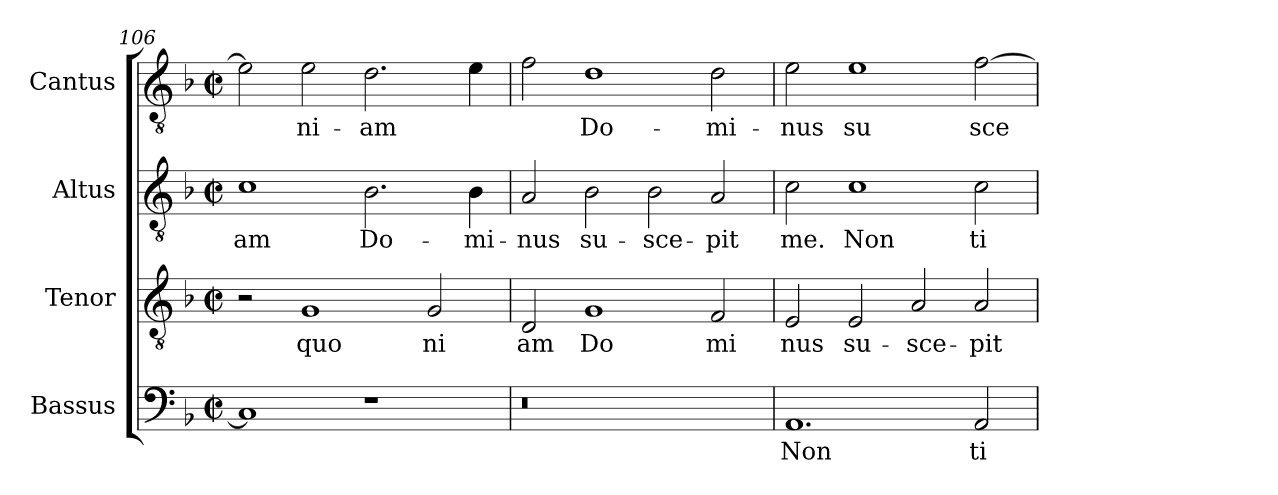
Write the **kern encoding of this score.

**kern	**text	**kern	**text	**kern	**text	**kern	**text
*part4	*part4	*part3	*part3	*part2	*part2	*part1	*part1
*staff4	*staff4	*staff3	*staff3	*staff2	*staff2	*staff1	*staff1
*I"Bassus	*	*I"Tenor	*	*I"Altus	*	*I"Cantus	*
*clefF4	*	*clefGv2	*	*clefGv2	*	*clefGv2	*
*k[b-]	*	*k[b-]	*	*k[b-]	*	*k[b-]	*
*F:	*	*F:	*	*F:	*	*F:	*
*M2/2	*	*M2/2	*	*M2/2	*	*M2/2	*
*met(c|)	*	*met(c|)	*	*met(c|)	*	*met(c|)	*
=106	=106	=106	=106	=106	=106	=106	=106
!	!LO:LY:b:cj	!	!	!	!LO:LY:b:cj	!	!LO:LY:b:cj
1C]	.	2r	.	1c	-am	2e\]	--
!	!	!	!LO:LY:b:cj	!	!	!	!LO:LY:b:cj
.	.	1G	quo	.	.	2e\	-ni-
!	!	!	!	!	!LO:LY:b:cj	!	!LO:LY:b:cj
1r	.	.	.	2.B-\	Do-	2.d\	-am
!	!	!	!LO:LY:b:cj	!	!	!	!
.	.	2G/	ni	.	.	.	.
!	!	!	!	!	!LO:LY:b:cj	!	!LO:LY:b:cj
.	.	.	.	4B-\	-mi-	4e\	.
=107	=107	=107	=107	=107	=107	=107	=107
!	!	!	!LO:LY:b:cj	!	!LO:LY:b:cj	!	!LO:LY:b:cj
0r	.	2D/	am	2A/	-nus	2f\	.
!	!	!	!LO:LY:b:cj	!	!LO:LY:b:cj	!	!LO:LY:b:cj
.	.	1G	Do	2B-\	su-	1d	Do-
!	!	!	!	!	!LO:LY:b:cj	!	!
.	.	.	.	2B-\	-sce-	.	.
!	!	!	!LO:LY:b:cj	!	!LO:LY:b:cj	!	!LO:LY:b:cj
.	.	2F/	mi	2A/	-pit	2d\	-mi-
!!LO:LB:g=z
=108	=108	=108	=108	=108	=108	=108	=108
!	!LO:LY:b:cj	!	!LO:LY:b:cj	!	!LO:LY:b:cj	!	!LO:LY:b:cj
1.AA	Non	2E/	nus	2c\	me.	2e\	-nus
!	!	!	!LO:LY:b:cj	!	!LO:LY:b:cj	!	!LO:LY:b:cj
.	.	2E/	su-	1c	Non	1e	su
!	!	!	!LO:LY:b:cj	!	!	!	!
.	.	2A/	-sce-	.	.	.	.
!	!LO:LY:b:cj	!	!LO:LY:b:cj	!	!LO:LY:b:cj	!	!LO:LY:b:cj
2AA/	ti	2A/	-pit	2c\	ti-	[>2f\	sce
=	=	=	=	=	=	=	=
*-	*-	*-	*-	*-	*-	*-	*-
